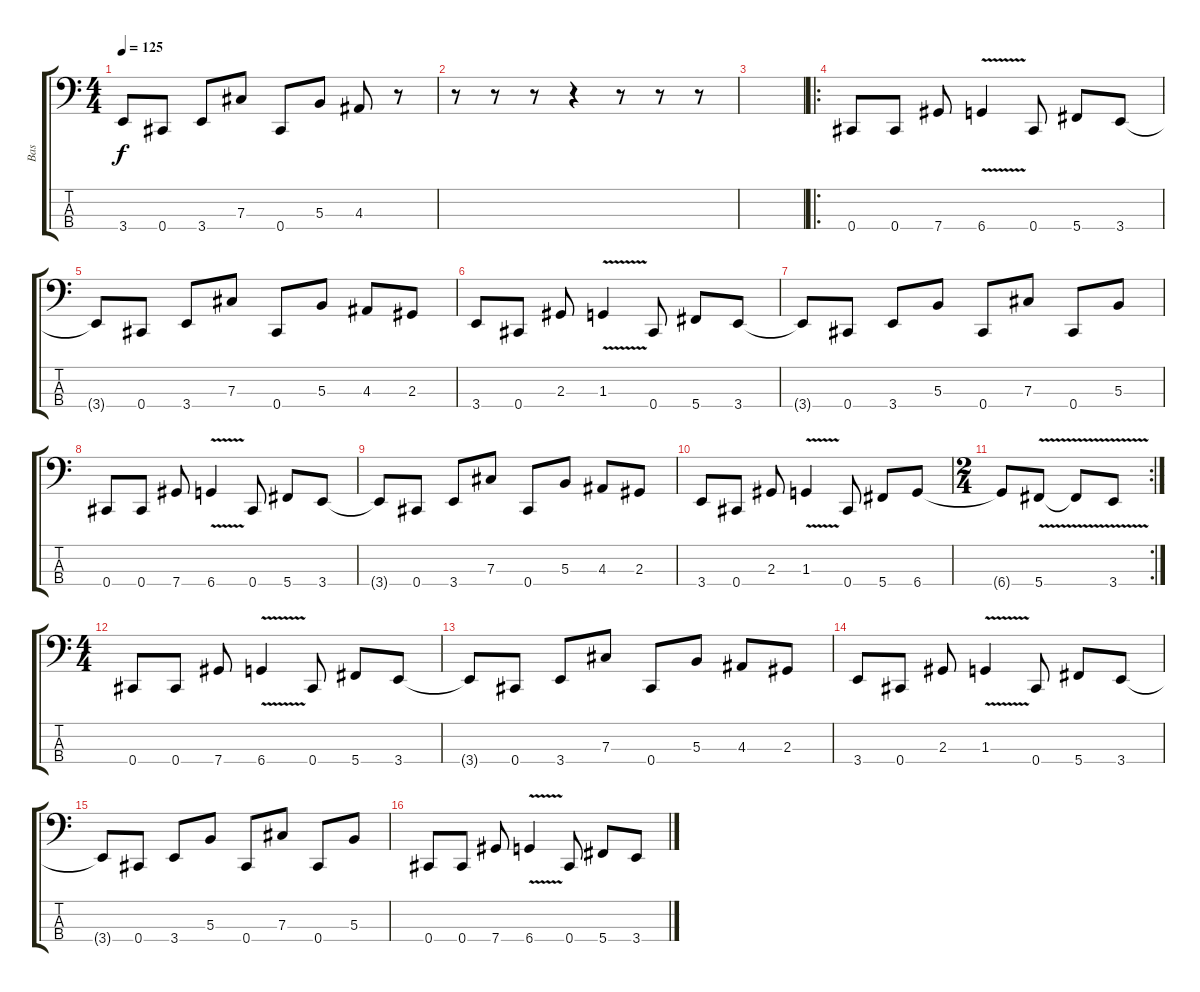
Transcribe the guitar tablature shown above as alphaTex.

\track ("Bas" "Bas") {instrument electricbasspick}
\staff {score tabs}
\tuning (E2 B1 Gb1 Db1) {hide}
\ts (4 4)
\tempo 125
\clef f4
\ks c
3.4{t}.8{dy f} 0.4.8 3.4.8 7.3.8 0.4.8 5.3.8 4.3.8 r.8 |
r.8 r.8 r.8 r.4 r.8 r.8 r.8 |
|
\ro
0.4.8 0.4.8 7.4.8 6.4{v}.4 0.4.8 5.4.8 3.4.8 |
3.4{t}.8 0.4.8 3.4.8 7.3.8 0.4.8 5.3.8 4.3.8 2.3.8 |
3.4.8 0.4.8 2.3.8 1.3{v}.4 0.4.8 5.4.8 3.4.8 |
3.4{t}.8 0.4.8 3.4.8 5.3.8 0.4.8 7.3.8 0.4.8 5.3.8 |
0.4.8 0.4.8 7.4.8 6.4{v}.4 0.4.8 5.4.8 3.4.8 |
3.4{t}.8 0.4.8 3.4.8 7.3.8 0.4.8 5.3.8 4.3.8 2.3.8 |
3.4.8 0.4.8 2.3.8 1.3{v}.4 0.4.8 5.4.8 6.4.8 |
\rc 2
\ts (2 4)
6.4{t}.8 5.4{v}.8 5.4{t}.8 3.4{v}.8 |
\ts (4 4)
0.4.8 0.4.8 7.4.8 6.4{v}.4 0.4.8 5.4.8 3.4.8 |
3.4{t}.8 0.4.8 3.4.8 7.3.8 0.4.8 5.3.8 4.3.8 2.3.8 |
3.4.8 0.4.8 2.3.8 1.3{v}.4 0.4.8 5.4.8 3.4.8 |
3.4{t}.8 0.4.8 3.4.8 5.3.8 0.4.8 7.3.8 0.4.8 5.3.8 |
0.4.8 0.4.8 7.4.8 6.4{v}.4 0.4.8 5.4.8 3.4.8
